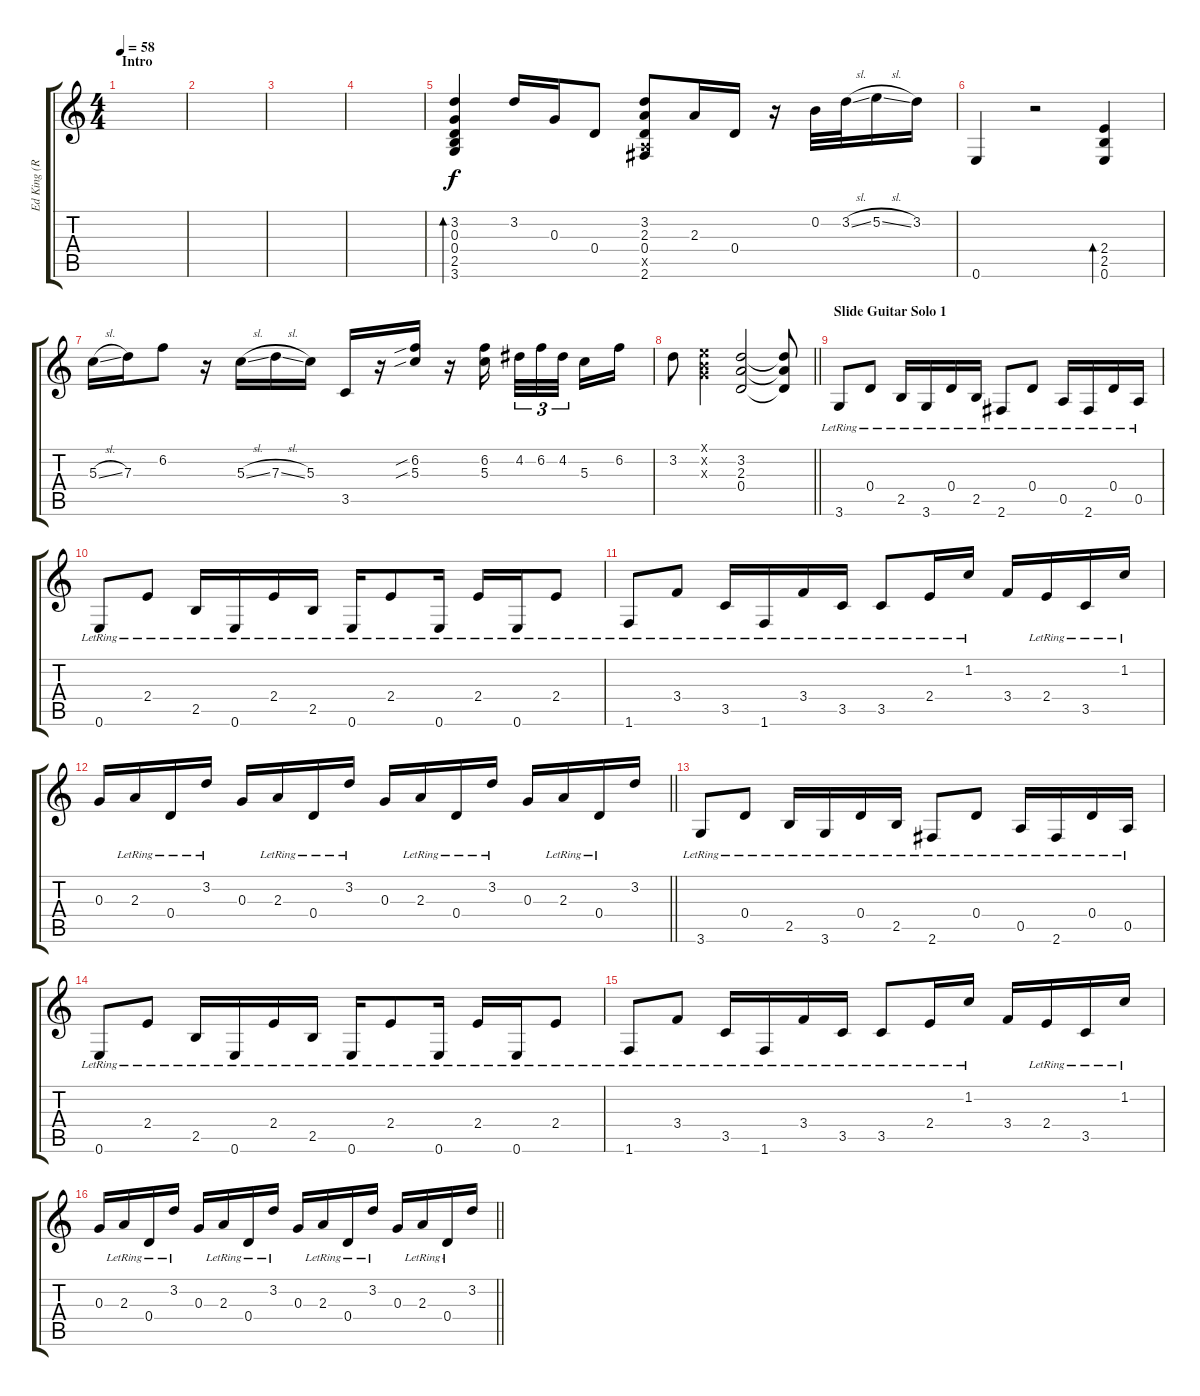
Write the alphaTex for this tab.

\track ("Ed King (Rhythm/Solo guitar)" "Ed King (R") {instrument distortionguitar}
\staff {score tabs}
\tuning (E4 B3 G3 D3 A2 E2) {hide}
\ts (4 4)
\section ("" "Intro")
\tempo 58
\clef g2
\ks c
|
|
|
|
(3.2 0.3 0.4 2.5 3.6).4{bd 120} 3.2.16 0.3.16 0.4.8 (3.2 2.3 0.4 0.5{x} 2.6).8 2.3.16 0.4.16 r.16 0.2.32 3.2{sl}.32 5.2{sl}.16 3.2.16 |
0.6.4 r.2 (2.4 2.5 0.6).4{bd 120} |
5.3{sl}.16 7.3.16 6.2.8 r.16 5.3{sl}.16 7.3{sl}.16 5.3.16 3.5.16 r.16 (6.2{sib} 5.3{sib}).16 r.16 (6.2 5.3).16{beam splitsecondary} 4.2.32{tu (3 2)} 6.2.32{tu (3 2)} 4.2.32{tu (3 2) beam splitsecondary} 5.3.16 6.2.16 |
\barLineRight lightlight
3.2.8 (0.1{x} 0.2{x} 0.3{x}).4 (3.2 2.3 0.4).2 (3.2{t} 2.3{t} 0.4{t}).8 |
\section ("" "Slide Guitar Solo 1")
3.6{lr}.8{instrument electricguitarclean} 0.4{lr}.8 2.5{lr}.16 3.6{lr}.16 0.4{lr}.16 2.5{lr}.16 2.6{lr}.8 0.4{lr}.8 0.5{lr}.16 2.6{lr}.16 0.4{lr}.16 0.5{lr}.16 |
0.6{lr}.8 2.4{lr}.8 2.5{lr}.16 0.6{lr}.16 2.4{lr}.16 2.5{lr}.16 0.6{lr}.16 2.4{lr}.8 0.6{lr}.16 2.4{lr}.16 0.6{lr}.16 2.4{lr}.8 |
1.6{lr}.8 3.4{lr}.8 3.5{lr}.16 1.6{lr}.16 3.4{lr}.16 3.5{lr}.16 3.5{lr}.8 2.4{lr}.16 1.2{lr}.16 3.4.16 2.4{lr}.16 3.5{lr}.16 1.2{lr}.16 |
\barLineRight lightlight
0.3.16 2.3{lr}.16 0.4{lr}.16 3.2{lr}.16 0.3.16 2.3{lr}.16 0.4{lr}.16 3.2{lr}.16 0.3.16 2.3{lr}.16 0.4{lr}.16 3.2{lr}.16 0.3.16 2.3{lr}.16 0.4{lr}.16 3.2.16 |
3.6{lr}.8 0.4{lr}.8 2.5{lr}.16 3.6{lr}.16 0.4{lr}.16 2.5{lr}.16 2.6{lr}.8 0.4{lr}.8 0.5{lr}.16 2.6{lr}.16 0.4{lr}.16 0.5{lr}.16 |
0.6{lr}.8 2.4{lr}.8 2.5{lr}.16 0.6{lr}.16 2.4{lr}.16 2.5{lr}.16 0.6{lr}.16 2.4{lr}.8 0.6{lr}.16 2.4{lr}.16 0.6{lr}.16 2.4{lr}.8 |
1.6{lr}.8 3.4{lr}.8 3.5{lr}.16 1.6{lr}.16 3.4{lr}.16 3.5{lr}.16 3.5{lr}.8 2.4{lr}.16 1.2{lr}.16 3.4.16 2.4{lr}.16 3.5{lr}.16 1.2{lr}.16 |
\barLineRight lightlight
0.3.16 2.3{lr}.16 0.4{lr}.16 3.2{lr}.16 0.3.16 2.3{lr}.16 0.4{lr}.16 3.2{lr}.16 0.3.16 2.3{lr}.16 0.4{lr}.16 3.2{lr}.16 0.3.16 2.3{lr}.16 0.4{lr}.16 3.2.16
